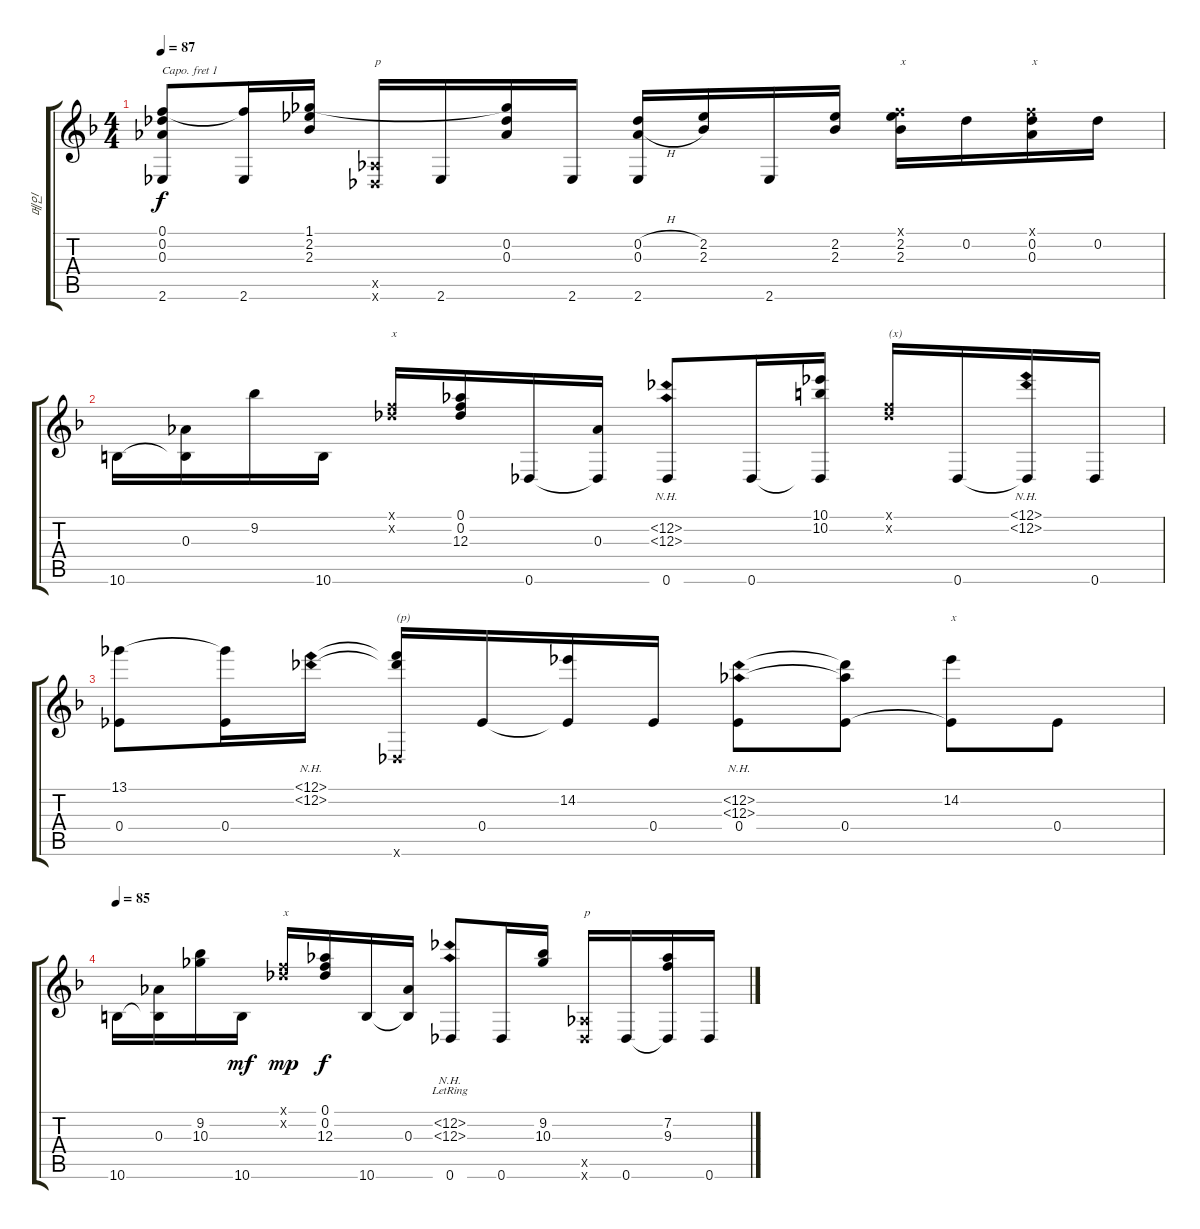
\track ("메인" "메인") {instrument acousticguitarsteel}
\staff {score tabs}
\capo 1
\tuning (E4 C4 G3 D3 G2 C2) {hide}
\ts (4 4)
\tempo 87
\clef g2
\ks f
(0.1 0.2 0.3 2.6).8{dy f} (0.1{t} 2.6).16 (1.1 2.2 2.3).16 (0.5{x} 0.6{x}).16{txt "p"} 2.6.16 (1.1{t} 0.2 0.3).16 2.6.16 (0.2{h} 0.3{h} 2.6).16 (2.2 2.3).16 2.6.16 (2.2 2.3).16 (0.1{x} 2.2 2.3).16{txt "x"} 0.2.16 (0.1{x} 0.2 0.3).16{txt "x"} 0.2.16 |
10.6.16 (0.3 10.6{t}).16 9.2.16 10.6.16 (0.1{x} 0.2{x}).16{txt "x"} (0.1 0.2 12.3).16 0.6.16 (0.3 0.6{t}).16 (12.2{nh} 12.3{nh} 0.6).8 0.6.16 (10.1 10.2 0.6{t}).16 (0.1{x} 0.2{x}).16{txt "(x)"} 0.6.16 (12.1{nh} 12.2{nh} 0.6{t}).16 0.6.16 |
(13.1 0.4).8 (13.1{t} 0.4).16 (12.1{nh} 12.2{nh}).16 (12.1{t} 12.2{t} 0.6{x}).16{txt "(p)"} 0.4.16 (14.2 0.4{t}).16 0.4.16 (12.2{nh} 12.3{nh} 0.4).8 (12.2{t} 12.3{t} 0.4).8 (14.2 0.4{t}).8{txt "x"} 0.4.8 |
\tempo 85
10.6.16 (0.3 10.6{t}).16 (9.2 10.3).16 10.6.16{dy mf} (0.1{x} 0.2{x}).16{txt "x" dy mp} (0.1 0.2 12.3).16{dy f} 10.6.16 (0.3 10.6{t}).16 (12.2{nh lr} 12.3{nh lr} 0.6).8 0.6.16 (9.2 10.3).16 (0.5{x} 0.6{x}).16{txt "p"} 0.6.16 (7.2 9.3 0.6{t}).16 0.6.16
